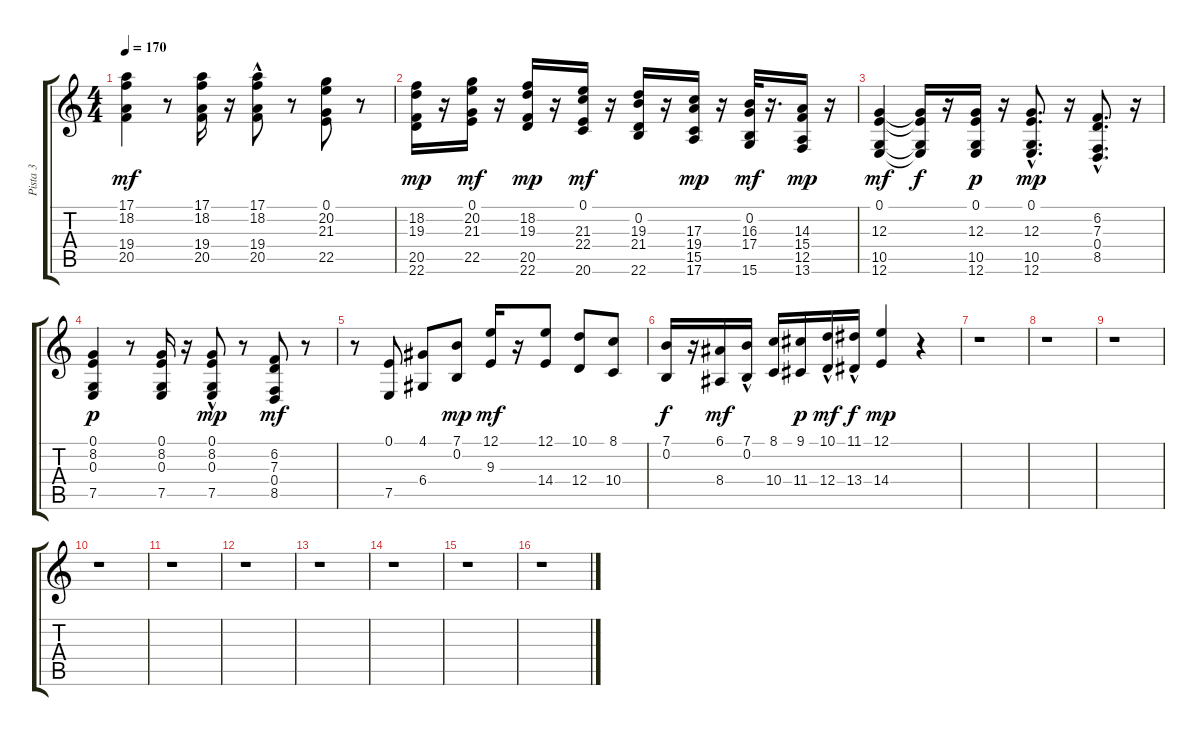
\track ("Pista 3" "Pista 3") {instrument accordion}
\staff {score tabs}
\tuning (E4 B3 G3 D3 A2 E2) {hide}
\ts (4 4)
\tempo 170
\clef g2
\ks c
(17.1 18.2 19.4 20.5).4{dy mf} r.8 (17.1 18.2 19.4 20.5).16 r.16 (17.1{hac} 18.2 19.4{hac} 20.5).8 r.8 (0.1 20.2 21.3 22.5).8 r.8 |
(18.2 19.3 20.5 22.6).16{dy mp} r.16 (0.1 20.2 21.3 22.5).16{dy mf} r.16 (18.2 19.3 20.5 22.6).16{dy mp} r.16 (0.1 21.3 22.4 20.6).16{dy mf} r.16 (0.2 19.3 21.4 22.6).16 r.16 (17.3 19.4 15.5 17.6).16{dy mp} r.16 (0.2 16.3 17.4 15.6).32{dy mf} r.16{d} (14.3 15.4 12.5 13.6).16{dy mp} r.16 |
(0.1 12.3 10.5 12.6).4{dy mf} (0.1{t} 12.3{t} 10.5{t} 12.6{t}).16{dy f} r.16 (0.1 12.3 10.5 12.6).16{dy p} r.16 (0.1{hac} 12.3{hac} 10.5{hac} 12.6{hac}).8{d dy mp} r.16 (6.2{hac} 7.3{hac} 0.4{hac} 8.5{hac}).8{d} r.16 |
(0.1 8.2 0.3 7.5).4{dy p} r.8 (0.1 8.2 0.3 7.5).16 r.16 (0.1 8.2 0.3{hac} 7.5).8{dy mp} r.8 (6.2 7.3 0.4 8.5).8{dy mf} r.8 |
r.8 (0.1 7.5).8 (4.1 6.4).8 (7.1 0.2).8{dy mp} (12.1 9.3).16{dy mf} r.16 (12.1 14.4).8 (10.1 12.4).8 (8.1 10.4).8 |
(7.1 0.2).16{dy f} r.16 (6.1 8.4).16{dy mf} (7.1{hac} 0.2{hac}).16 (8.1 10.4).16 (9.1 11.4).16{dy p} (10.1{hac} 12.4{hac}).16{dy mf} (11.1{hac} 13.4{hac}).16{dy f} (12.1 14.4).4{dy mp} r.4 |
r.1 |
r.1 |
r.1 |
r.1 |
r.1 |
r.1 |
r.1 |
r.1 |
r.1 |
r.1
